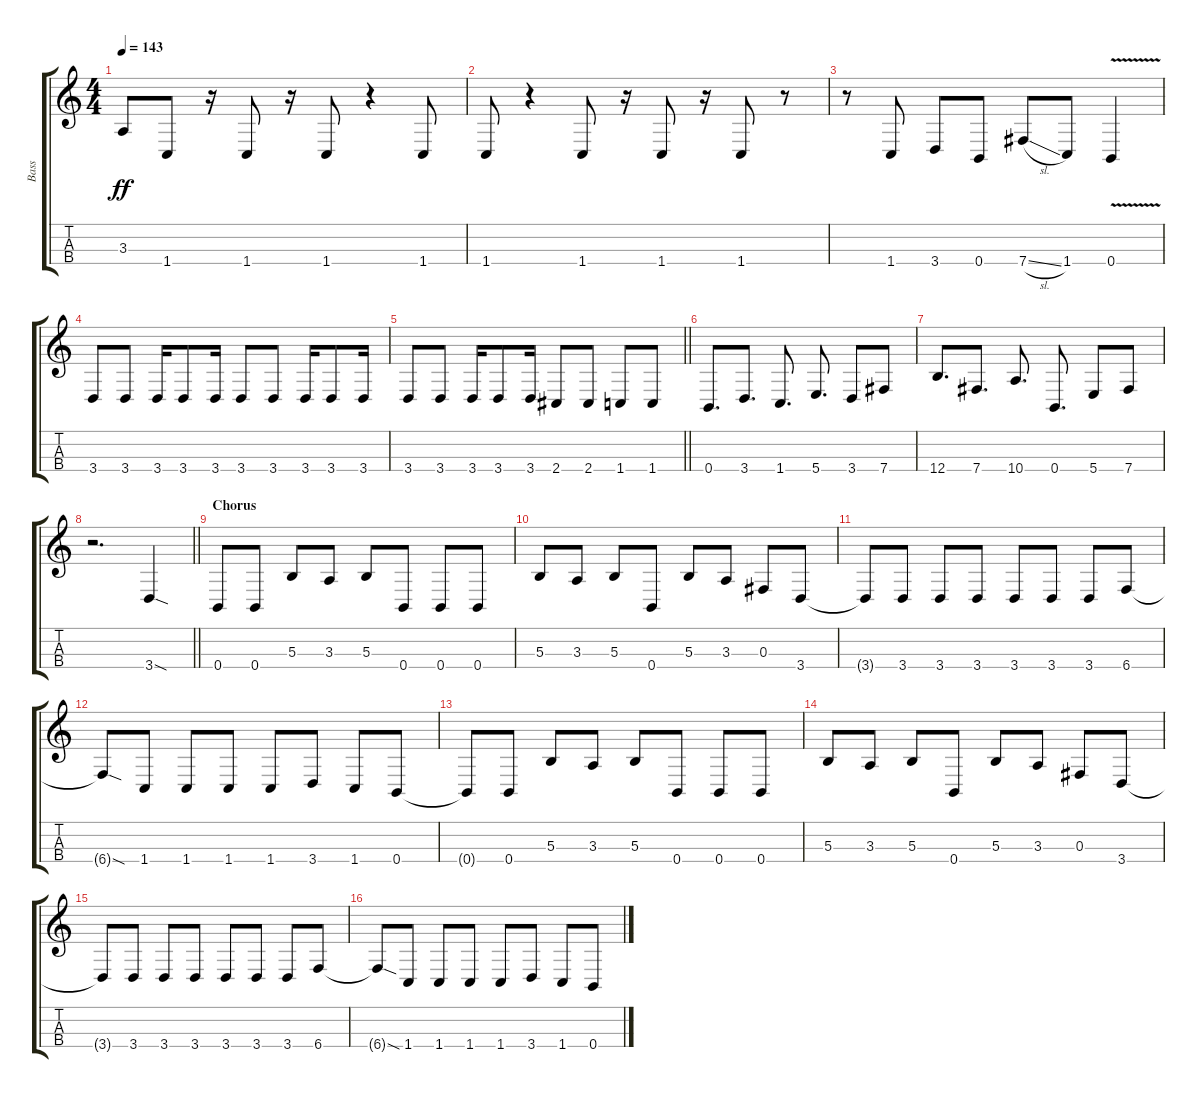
\track ("Bass" "Bass") {instrument electricbassfinger}
\staff {score tabs}
\tuning (E3 B2 Gb2 B1) {hide}
\ts (4 4)
\tempo 143
\clef g2
\ks c
3.3{t}.8{dy ff} 1.4.8 r.16 1.4.8 r.16 1.4.8 r.4 1.4.8 |
1.4.8 r.4 1.4.8 r.16 1.4.8 r.16 1.4.8 r.8 |
r.8 1.4.8 3.4.8 0.4.8 7.4{sl}.8 1.4.8 0.4{v}.4 |
3.4.8 3.4.8 3.4.16 3.4.8 3.4.16 3.4.8 3.4.8 3.4.16 3.4.8 3.4.16 |
\barLineRight lightlight
3.4.8 3.4.8 3.4.16 3.4.8 3.4.16 2.4.8 2.4.8 1.4.8 1.4.8 |
0.4.8{d} 3.4.8{d} 1.4.8{d} 5.4.8{d} 3.4.8 7.4.8 |
12.4.8{d} 7.4.8{d} 10.4.8{d} 0.4.8{d} 5.4.8 7.4.8 |
\barLineRight lightlight
r.2{d} 3.4{sod}.4 |
\section ("" "Chorus")
0.4.8 0.4.8 5.3.8 3.3.8 5.3.8 0.4.8 0.4.8 0.4.8 |
5.3.8 3.3.8 5.3.8 0.4.8 5.3.8 3.3.8 0.3.8 3.4.8 |
3.4{t}.8 3.4.8 3.4.8 3.4.8 3.4.8 3.4.8 3.4.8 6.4.8 |
6.4{sod t}.8 1.4.8 1.4.8 1.4.8 1.4.8 3.4.8 1.4.8 0.4.8 |
0.4{t}.8 0.4.8 5.3.8 3.3.8 5.3.8 0.4.8 0.4.8 0.4.8 |
5.3.8 3.3.8 5.3.8 0.4.8 5.3.8 3.3.8 0.3.8 3.4.8 |
3.4{t}.8 3.4.8 3.4.8 3.4.8 3.4.8 3.4.8 3.4.8 6.4.8 |
6.4{sod t}.8 1.4.8 1.4.8 1.4.8 1.4.8 3.4.8 1.4.8 0.4.8
